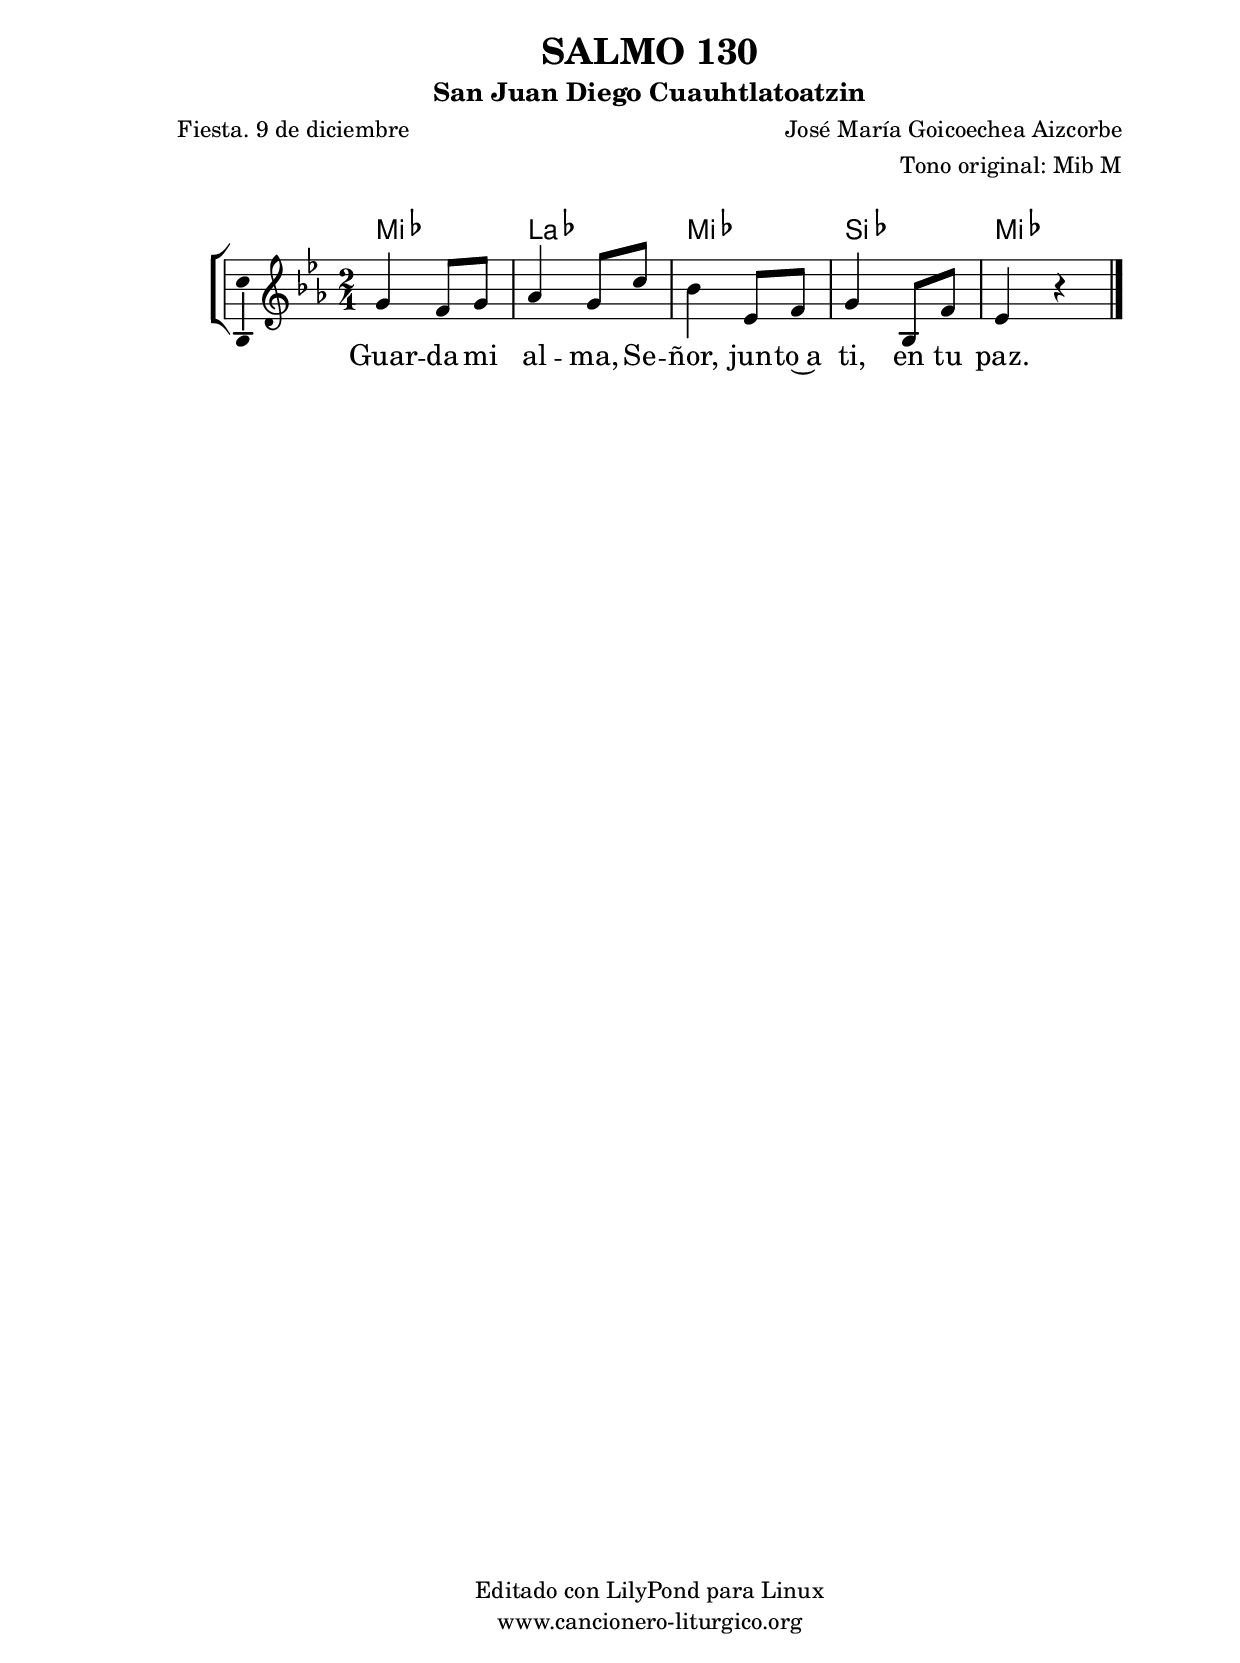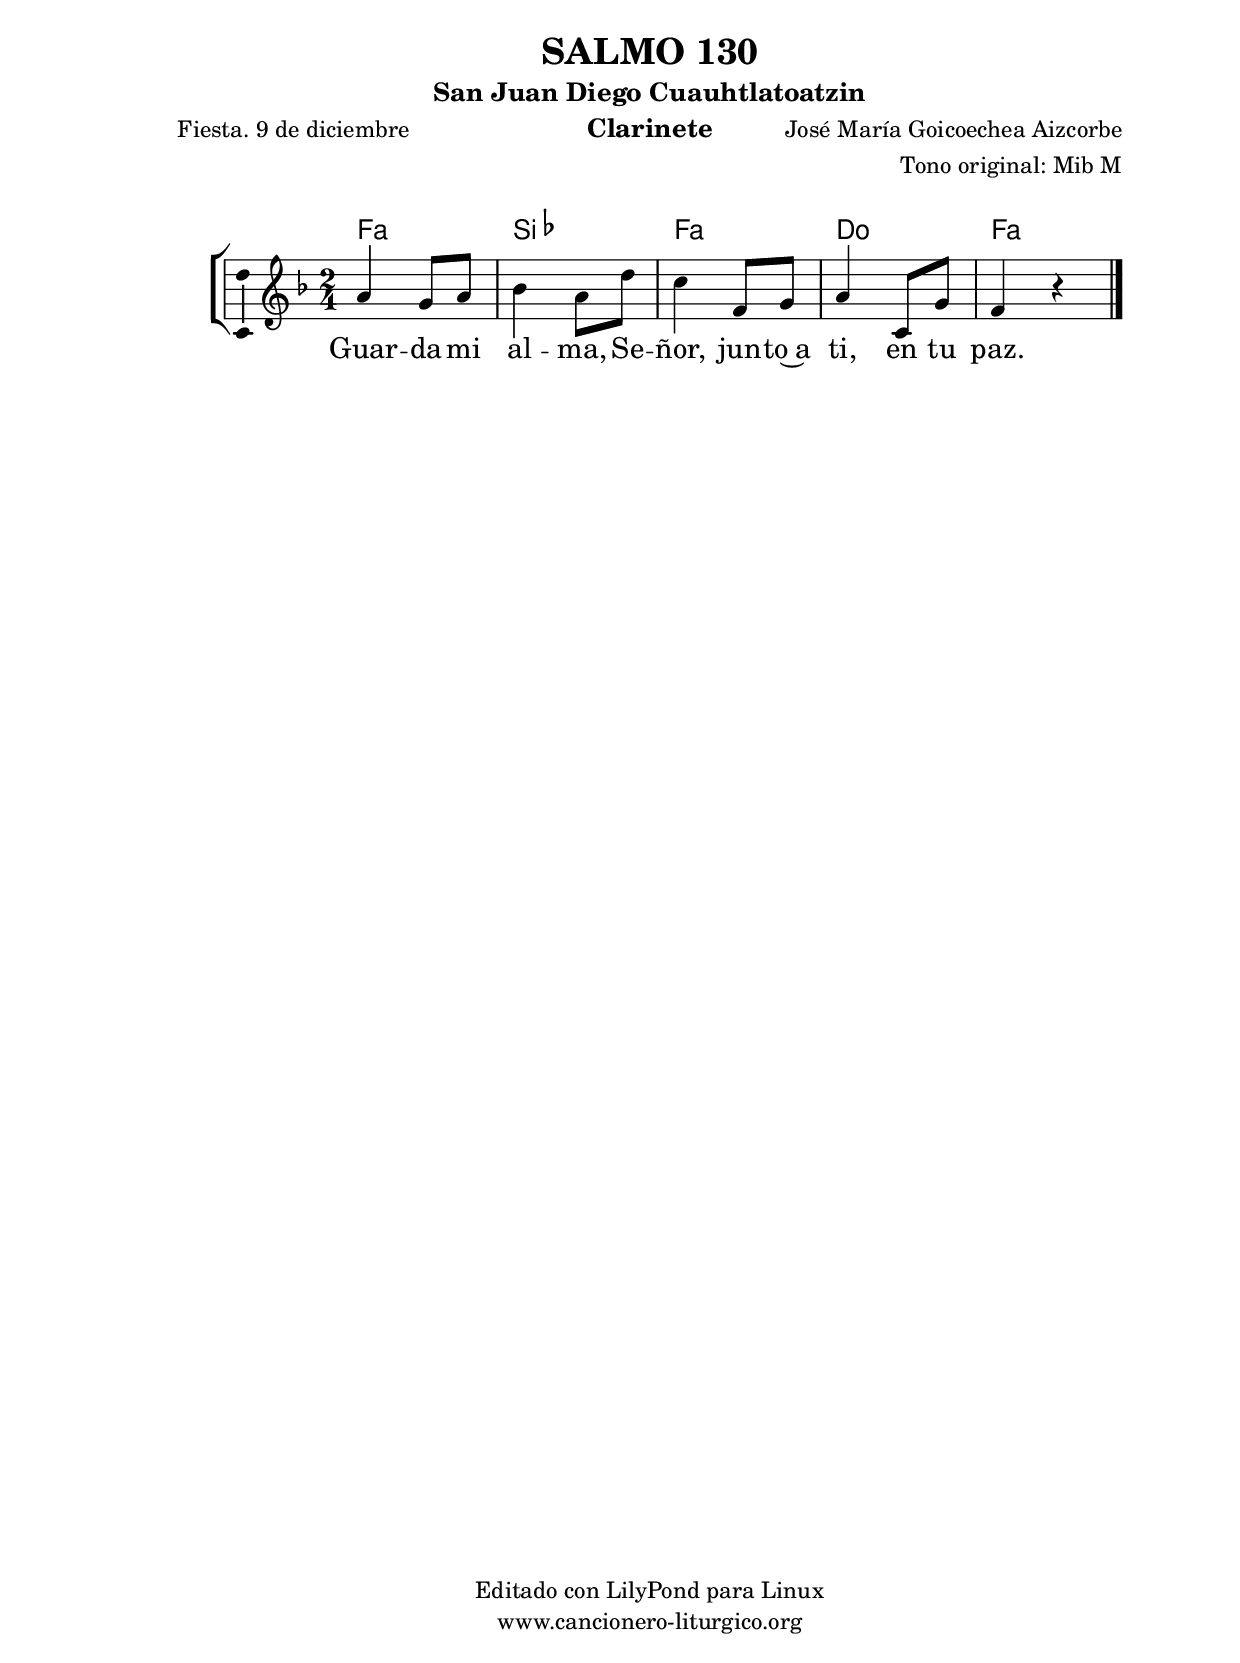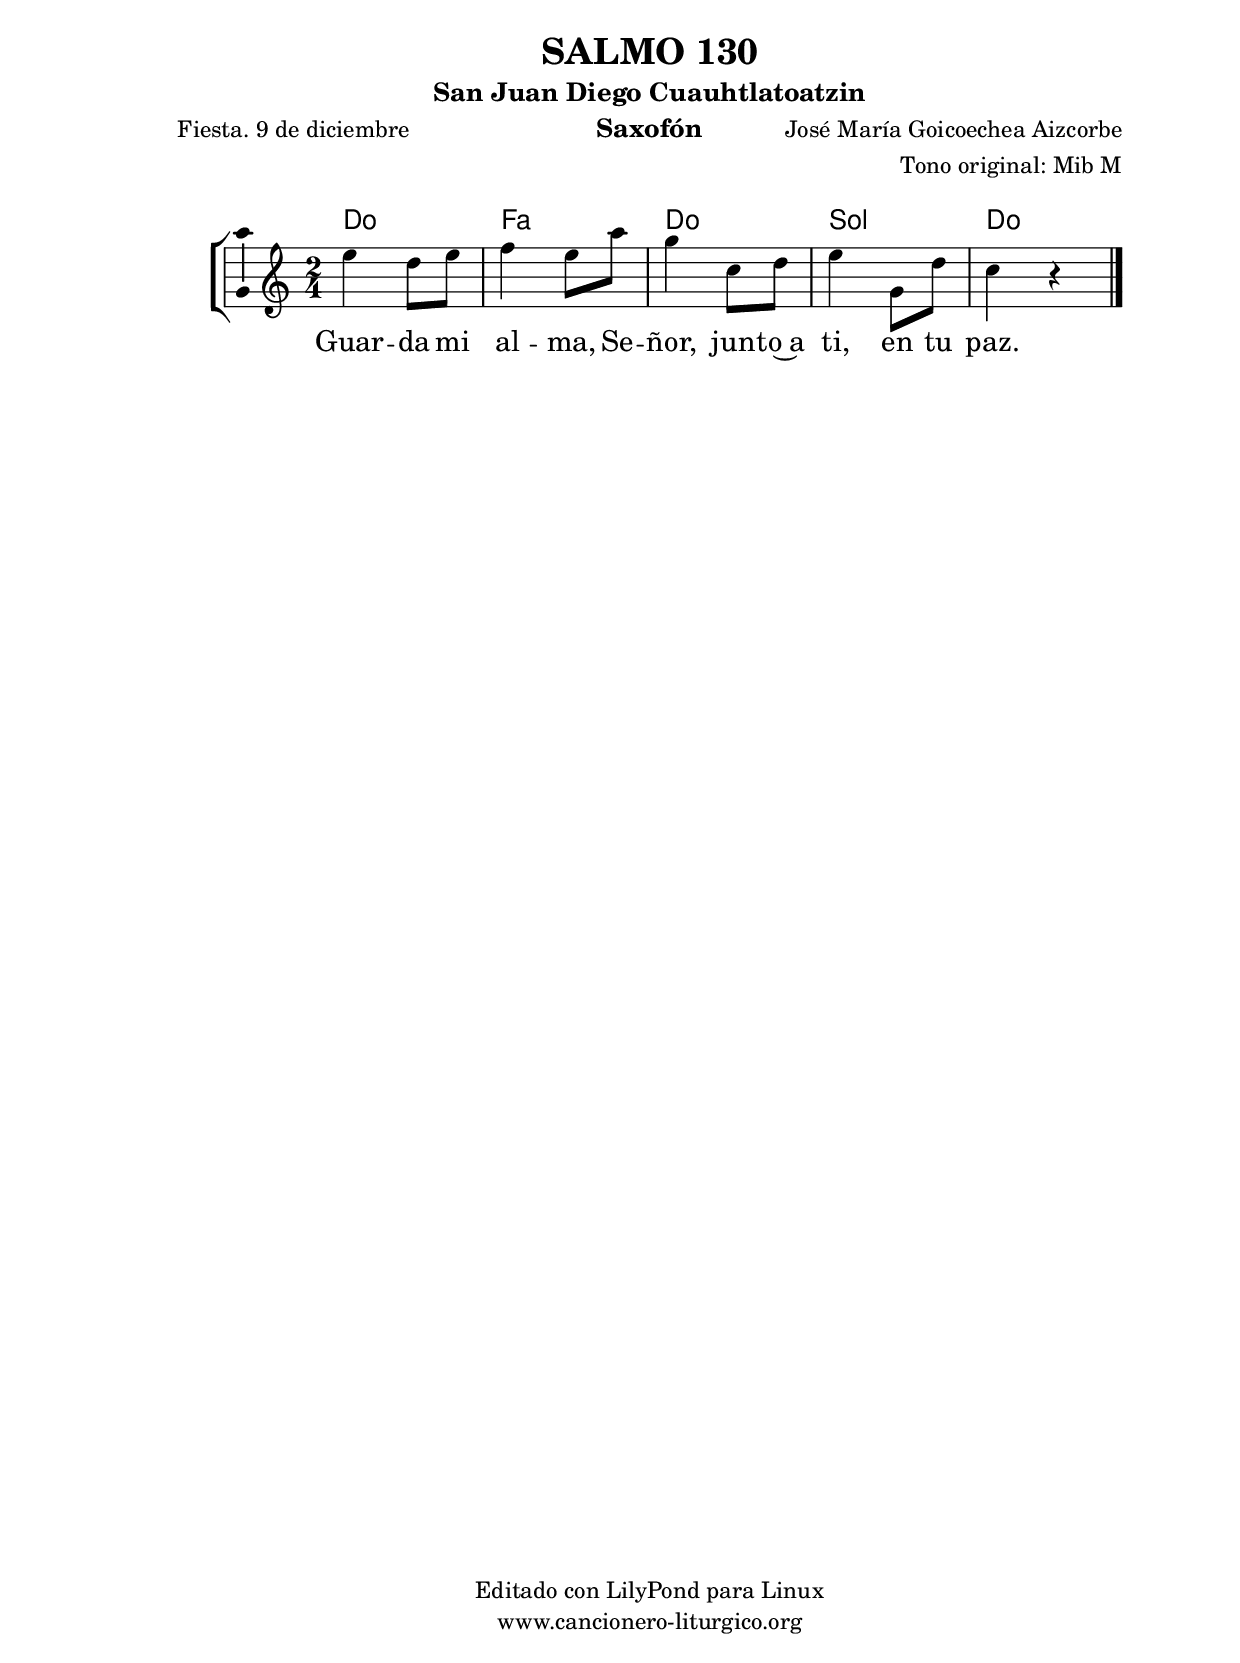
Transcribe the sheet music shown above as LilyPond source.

%
%para convertir .midi en .wav:
%timidity filename.midi -Ow -o finename.wav
%
%
%Para convertir de .wav a .mp3:
%lame -h -m j filename.wav
%
%
%para escuchar el midi:
%timidity nombrefichero.midi
%


%versión de lilypond para la que se ha escrito esta partitura:
\version "2.16.0"

	%Tamaño papel
	#(set-default-paper-size "a4")
	%Tamaño partitura
	#(set-global-staff-size 20)
	%No responde al pulsar sobre una nota
	#(ly:set-option 'point-and-click #f)

%parámetros del encabezamiento:
\header {
	title = "SALMO 130"
	subtitle = "San Juan Diego Cuauhtlatoatzin"
	composer = "José María Goicoechea Aizcorbe"
	poet = "Fiesta. 9 de diciembre"
	meter = ""
	arranger = "Tono original: Mib M"
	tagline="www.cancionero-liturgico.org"
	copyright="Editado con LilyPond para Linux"
	tiempo = ""
	usos = "Salmo"
	letra = "Guarda mi alma, Señor, junto a ti, en tu paz."
	}

%parámetros asociados al papel:
\paper  {
	oddHeaderMarkup = \markup {\fill-line { \on-the-fly #not-first-page \fromproperty #'header:title \on-the-fly #not-first-page \fromproperty #'header:composer }}
	evenHeaderMarkup = \markup {\fill-line { \fromproperty #'header:composer \fromproperty #'header:title }}
	#(set-paper-size "a4")
	print-page-number = ##f
	first-page-number = 1
	print-first-page-number = ##f
%	head-separation = 3.0 \cm
	top-margin = 2.0 \cm
	bottom-margin = 0.5\cm
%%%	bottom-margin = -1.0\cm
	left-margin = 3.0 \cm
	line-width = 16.0 \cm 
	indent = 8\mm
	interscoreline = 2.\mm
	between-system-space = 15\mm
%	para que las partituras no llenen la hoja:
	ragged-bottom = ##t
%	idem para la última hoja:
	ragged-last-bottom = ##f
%	para que las partituras llenen el ancho del papel:
	ragged-last = ##f
	after-title-space = 2.5 \cm
%page-count=1
%system-count=8

	%Flexible Vertical Spacing
%	markup-markup-spacing =
%	#'((basic-distance . 15) (minimum-distance . 15) (padding . 3))
	markup-system-spacing =
	#'((basic-distance . 15) (minimum-distance . 15) (padding . 3))
	system-system-spacing =
	#'((basic-distance . 15) (minimum-distance . 15) (padding . 3))
	score-system-spacing =
	#'((basic-distance . 15) (minimum-distance . 15) (padding . 5))
%	top-system-spacing = % header
%	#'((basic-distance . 8) (minimum-distance . 0) (padding . 3))
%	top-markup-spacing =
%	#'((basic-distance . 20) (minimum-distance . 20) (padding . 3))
	last-bottom-spacing = % footer
	#'((basic-distance . 5) (minimum-distance . 5) (padding . 3))
%	score-markup-spacing =
%	#'((basic-distance . 16) (minimum-distance . 13) (padding . 3))

	}


%parámetros que afectan a toda la partitura:
global =  {
	%clave de sol (G):
	\clef G
	%armadura:
%	\transpose ees f
	\key ees \major
	\tempo 4=90
	\set Score.tempoHideNote = ##t
	}


acordes = {
	\italianChords
	\chordmode {
%	\transpose ees f
{

ees2 aes ees bes ees

	}
	}
}

melodia = 
%	\transpose ees f
{
	\relative c''{

\time 2/4

g4 f8 g
aes4 g8 c
bes4 ees,8 f
g4 bes,8 f'
ees4 r4

	\bar "|."
	}
	}


texto = \lyricmode {
Guar -- da mi al -- ma, Se -- ñor, jun -- to~a ti, en tu paz.
	}


acordesStaff = \context ChordNames = acordesStaff <<
	\set chordChanges = ##t
	\acordes
	>>


vozStaff = \context Voice = vozStaff
\with {\consists "Ambitus_engraver"}
<<
%	\set Staff.instrumentName = ""
%	\set Staff.shortInstrumentName = ""
%	\set Staff.midiInstrument = #"clarinet"
%	\set Staff.midiInstrument = #"cello"
%	\set Staff.midiInstrument = #"flute"
	\set Staff.midiInstrument = #"electric guitar (jazz)"
%	\set Staff.midiInstrument = #"english horn"
%	\set Staff.midiInstrument = #"violin"
%	\set Staff.midiInstrument = #"glockenspiel"
	\set Staff.midiMinimumVolume = #0.7
	\set Staff.midiMaximumVolume = #0.9
	\global
	\melodia
	>>


textoStaff = \context Lyrics = textoStaff <<
	\lyricsto vozStaff \texto
	>>

\book {
	\score {
		\context ChoirStaff {
			\override StaffGroup.SystemStartBracket #'collapse-height = #1
			\override Score.SystemStartBar #'collapse-height = #1
			<<
			\acordesStaff
			\vozStaff
			\textoStaff
			>>
			}
		\layout {
	    		\context {
				\Lyrics
				\override LyricText #'font-size = #2
				}
	   		 \context {
				\Score
				%fontSize = #3
				\override StaffSymbol #'staff-space = #(magstep +3)
				%\override Beam #'thickness = #0.55
				%\override SpacingSpanner #'spacing-increment = #1.0
				%\override Slur #'height-limit = #1.5
				}
			}
		}
	\score {
		\unfoldRepeats
		\context ChoirStaff {
			<<
			\acordesStaff
			\vozStaff
			>>
			}
		\midi {
	  		\context {
	  			\Score
				tempoWholesPerMinute = #(ly:make-moment 70 4)
				}
			}
		}
	}

%Partitura para clarinete
#(define output-suffix "C")
\book {
	\header{
		instrument = "Clarinete"
		}
	\score {
		\context ChoirStaff {
			\override StaffGroup.SystemStartBracket #'collapse-height = #1
			\override Score.SystemStartBar #'collapse-height = #1
\transpose c d
			<<
			\acordesStaff
			\vozStaff
			\textoStaff
			>>
			}
		\layout {
	    		\context {
				\Lyrics
				\override LyricText #'font-size = #2
				}
	   		 \context {
				\Score
				%fontSize = #3
				\override StaffSymbol #'staff-space = #(magstep +3)
				%\override Beam #'thickness = #0.55
				%\override SpacingSpanner #'spacing-increment = #1.0
				%\override Slur #'height-limit = #1.5
				}
			}
		}
	}

%Partitura para saxofón
#(define output-suffix "S")
\book {
	\header{
		instrument = "Saxofón"
		}
	\score {
		\context ChoirStaff {
			\override StaffGroup.SystemStartBracket #'collapse-height = #1
			\override Score.SystemStartBar #'collapse-height = #1
\transpose c a
			<<
			\acordesStaff
			\vozStaff
			\textoStaff
			>>
			}
		\layout {
	    		\context {
				\Lyrics
				\override LyricText #'font-size = #2
				}
	   		 \context {
				\Score
				%fontSize = #3
				\override StaffSymbol #'staff-space = #(magstep +3)
				%\override Beam #'thickness = #0.55
				%\override SpacingSpanner #'spacing-increment = #1.0
				%\override Slur #'height-limit = #1.5
				}
			}
		}
	}

